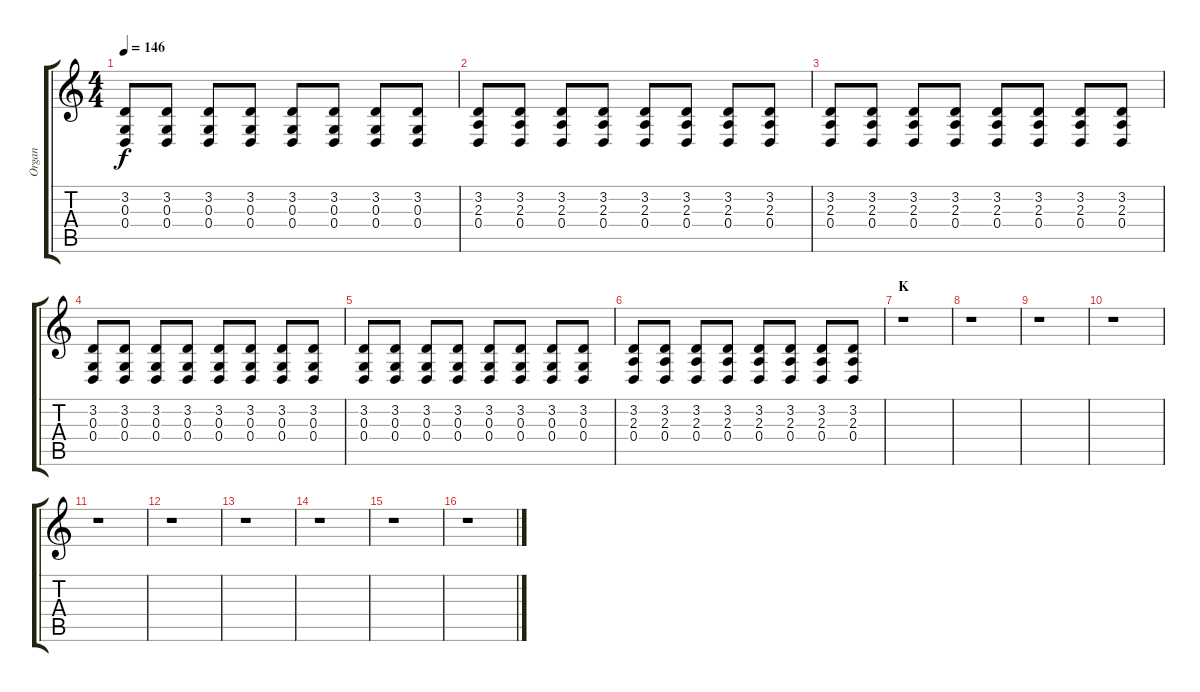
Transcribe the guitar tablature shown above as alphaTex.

\track ("Organ" "Organ") {instrument churchorgan}
\staff {score tabs}
\tuning (E4 B3 G3 D3 A2 E2) {hide}
\ts (4 4)
\tempo 146
\clef g2
\ks c
(3.2 0.3 0.4).8{dy f} (3.2 0.3 0.4).8 (3.2 0.3 0.4).8 (3.2 0.3 0.4).8 (3.2 0.3 0.4).8 (3.2 0.3 0.4).8 (3.2 0.3 0.4).8 (3.2 0.3 0.4).8 |
(3.2 2.3 0.4).8 (3.2 2.3 0.4).8 (3.2 2.3 0.4).8 (3.2 2.3 0.4).8 (3.2 2.3 0.4).8 (3.2 2.3 0.4).8 (3.2 2.3 0.4).8 (3.2 2.3 0.4).8 |
(3.2 2.3 0.4).8 (3.2 2.3 0.4).8 (3.2 2.3 0.4).8 (3.2 2.3 0.4).8 (3.2 2.3 0.4).8 (3.2 2.3 0.4).8 (3.2 2.3 0.4).8 (3.2 2.3 0.4).8 |
(3.2 0.3 0.4).8 (3.2 0.3 0.4).8 (3.2 0.3 0.4).8 (3.2 0.3 0.4).8 (3.2 0.3 0.4).8 (3.2 0.3 0.4).8 (3.2 0.3 0.4).8 (3.2 0.3 0.4).8 |
(3.2 0.3 0.4).8 (3.2 0.3 0.4).8 (3.2 0.3 0.4).8 (3.2 0.3 0.4).8 (3.2 0.3 0.4).8 (3.2 0.3 0.4).8 (3.2 0.3 0.4).8 (3.2 0.3 0.4).8 |
(3.2 2.3 0.4).8 (3.2 2.3 0.4).8 (3.2 2.3 0.4).8 (3.2 2.3 0.4).8 (3.2 2.3 0.4).8 (3.2 2.3 0.4).8 (3.2 2.3 0.4).8 (3.2 2.3 0.4).8 |
\section ("" "K")
r.1 |
r.1 |
r.1 |
r.1 |
r.1 |
r.1 |
r.1 |
r.1 |
r.1 |
r.1
